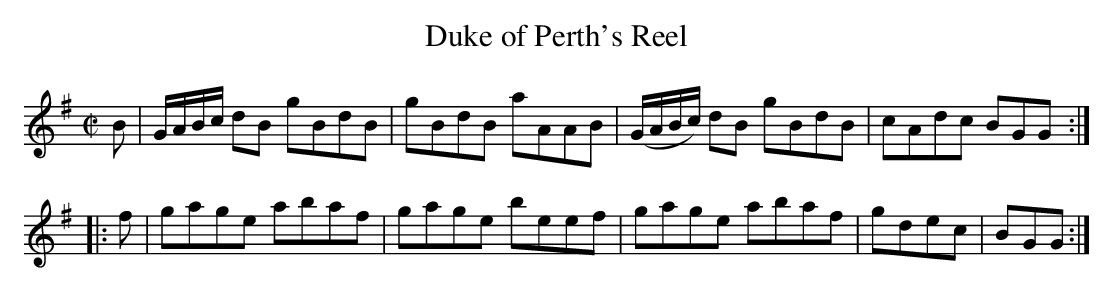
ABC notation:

X:1
T:Duke of Perth's Reel
M:C|
K:G major
B|\
G/A/B/c/ dB gBdB| gBdB aAAB|\
(G/A/B/c/) dB gBdB| cAdc BGG::
f|\
gage abaf| gage beef| gage abaf| gdec| BGG:|
